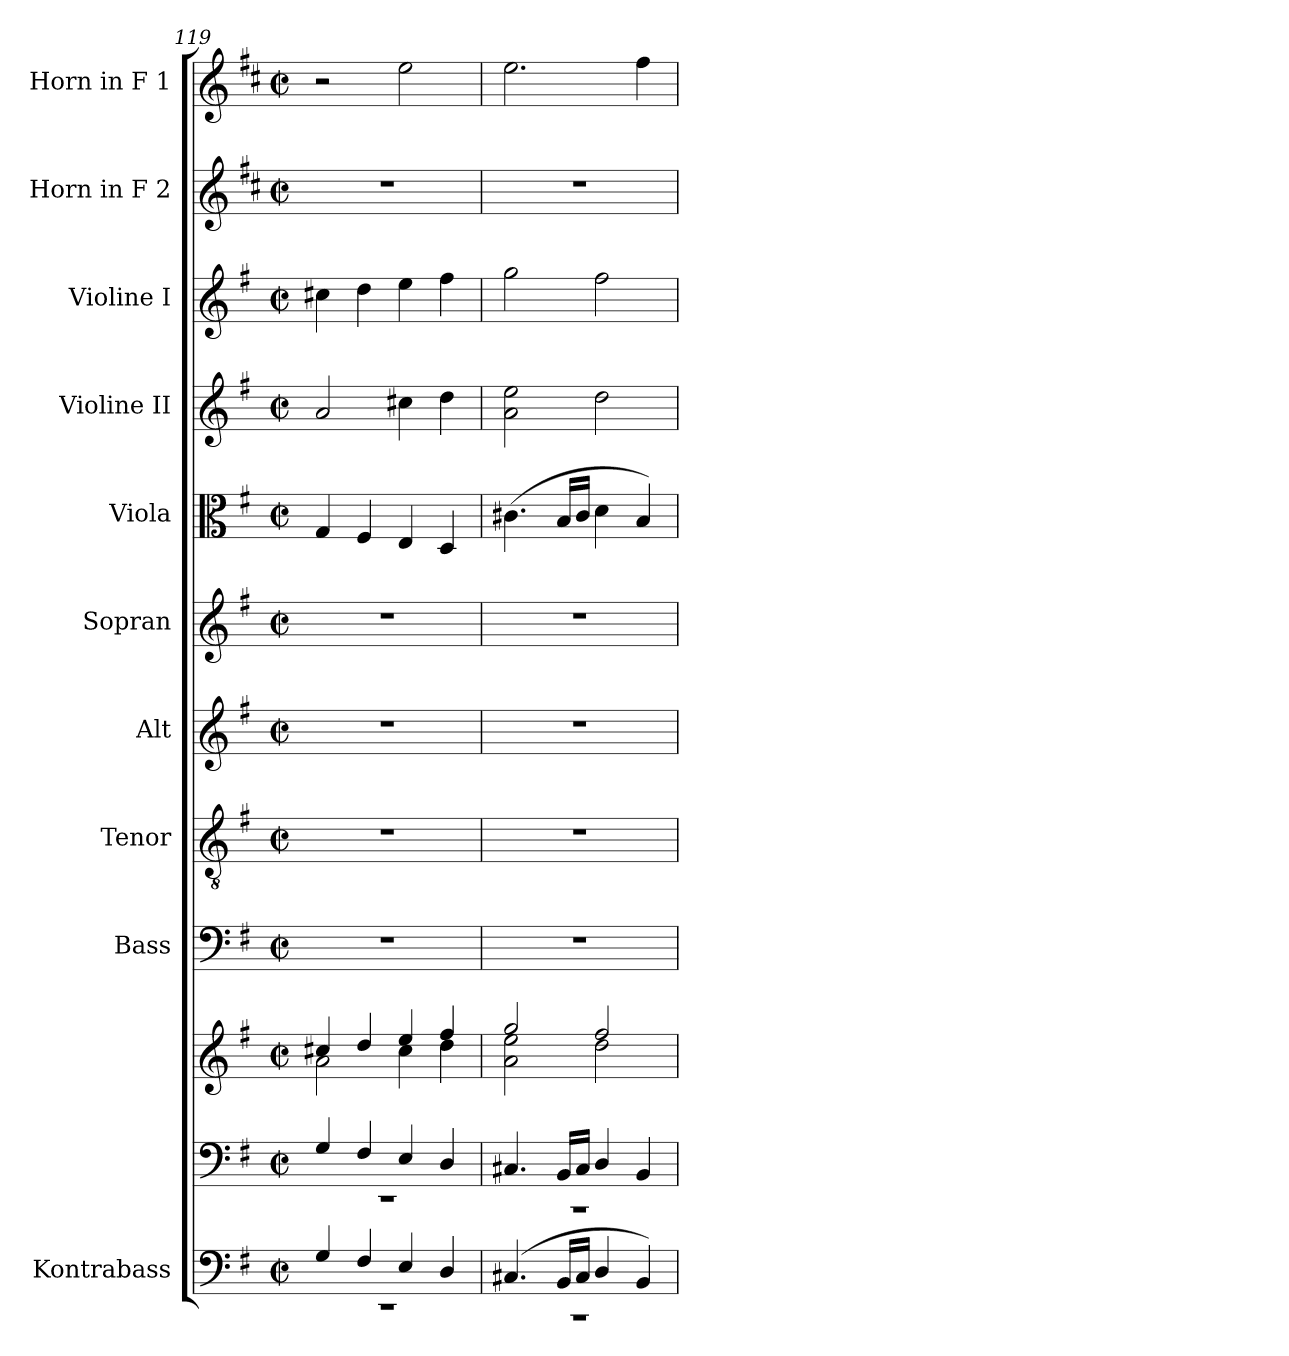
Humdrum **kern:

**kern	**kern	**kern	**kern	**kern	**kern	**kern	**kern	**kern	**kern	**kern	**kern
*part11	*part10	*part10	*part9	*part8	*part7	*part6	*part5	*part4	*part3	*part2	*part1
*staff12	*staff11	*staff10	*staff9	*staff8	*staff7	*staff6	*staff5	*staff4	*staff3	*staff2	*staff1
*I"Kontrabass	*	*	*I"Bass	*I"Tenor	*I"Alt	*I"Sopran	*I"Viola	*I"Violine II	*I"Violine I	*I"Horn in F 2	*I"Horn in F 1
*I'Kb.	*	*	*I'B.	*I'T.	*I'A.	*I'S.	*I'Vla.	*I'Vl. II	*I'Vl. I	*	*
!!LO:PB:g=z
*clefF4	*clefF4	*clefG2	*clefF4	*clefGv2	*clefG2	*clefG2	*clefC3	*clefG2	*clefG2	*clefG2	*clefG2
*ITrd7c12	*	*	*	*	*	*	*	*	*	*ITrd4c7	*ITrd4c7
*k[f#]	*k[f#]	*k[f#]	*k[f#]	*k[f#]	*k[f#]	*k[f#]	*k[f#]	*k[f#]	*k[f#]	*k[f#]	*k[f#]
*G:	*G:	*G:	*G:	*G:	*G:	*G:	*G:	*G:	*G:	*G:	*G:
*M2/2	*M2/2	*M2/2	*M2/2	*M2/2	*M2/2	*M2/2	*M2/2	*M2/2	*M2/2	*M2/2	*M2/2
*met(c|)	*met(c|)	*met(c|)	*met(c|)	*met(c|)	*met(c|)	*met(c|)	*met(c|)	*met(c|)	*met(c|)	*met(c|)	*met(c|)
=119	=119	=119	=119	=119	=119	=119	=119	=119	=119	=119	=119
*^	*^	*^	*	*	*	*	*	*	*	*	*
4GG/	1rEE	4G/	1rEE	4cc#X/	2a\	1r	1r	1r	1r	4G/	2a/	4cc#X\	1r	2r
4FF#/	.	4F#/	.	4dd/	.	.	.	.	.	4F#/	.	4dd\	.	.
4EE/	.	4E/	.	4ee/	4cc#\	.	.	.	.	4E/	4cc#X\	4ee\	.	2a\
4DD/	.	4D/	.	4ff#/	4dd\	.	.	.	.	4D/	4dd\	4ff#\	.	.
=120	=120	=120	=120	=120	=120	=120	=120	=120	=120	=120	=120	=120	=120	=120
(4.CC#X/	1rDD	4.C#X/	1rDD	2gg/	2a\ 2ee\	1r	1r	1r	1r	(>4.c#X\	2a\ 2ee\	2gg\	1r	2.a\
16BBB/LL	.	16BB/LL	.	.	.	.	.	.	.	16B/LL	.	.	.	.
16CC#/JJ	.	16C#/JJ	.	.	.	.	.	.	.	16c#/JJ	.	.	.	.
4DD/	.	4D/	.	2ff#/	2dd\	.	.	.	.	4d\	2dd\	2ff#\	.	.
4BBB/)	.	4BB/	.	.	.	.	.	.	.	4B/)	.	.	.	4b\
*v	*v	*	*	*	*	*	*	*	*	*	*	*	*	*
*	*v	*v	*	*	*	*	*	*	*	*	*	*	*
*	*	*v	*v	*	*	*	*	*	*	*	*	*
=	=	=	=	=	=	=	=	=	=	=	=
*-	*-	*-	*-	*-	*-	*-	*-	*-	*-	*-	*-
